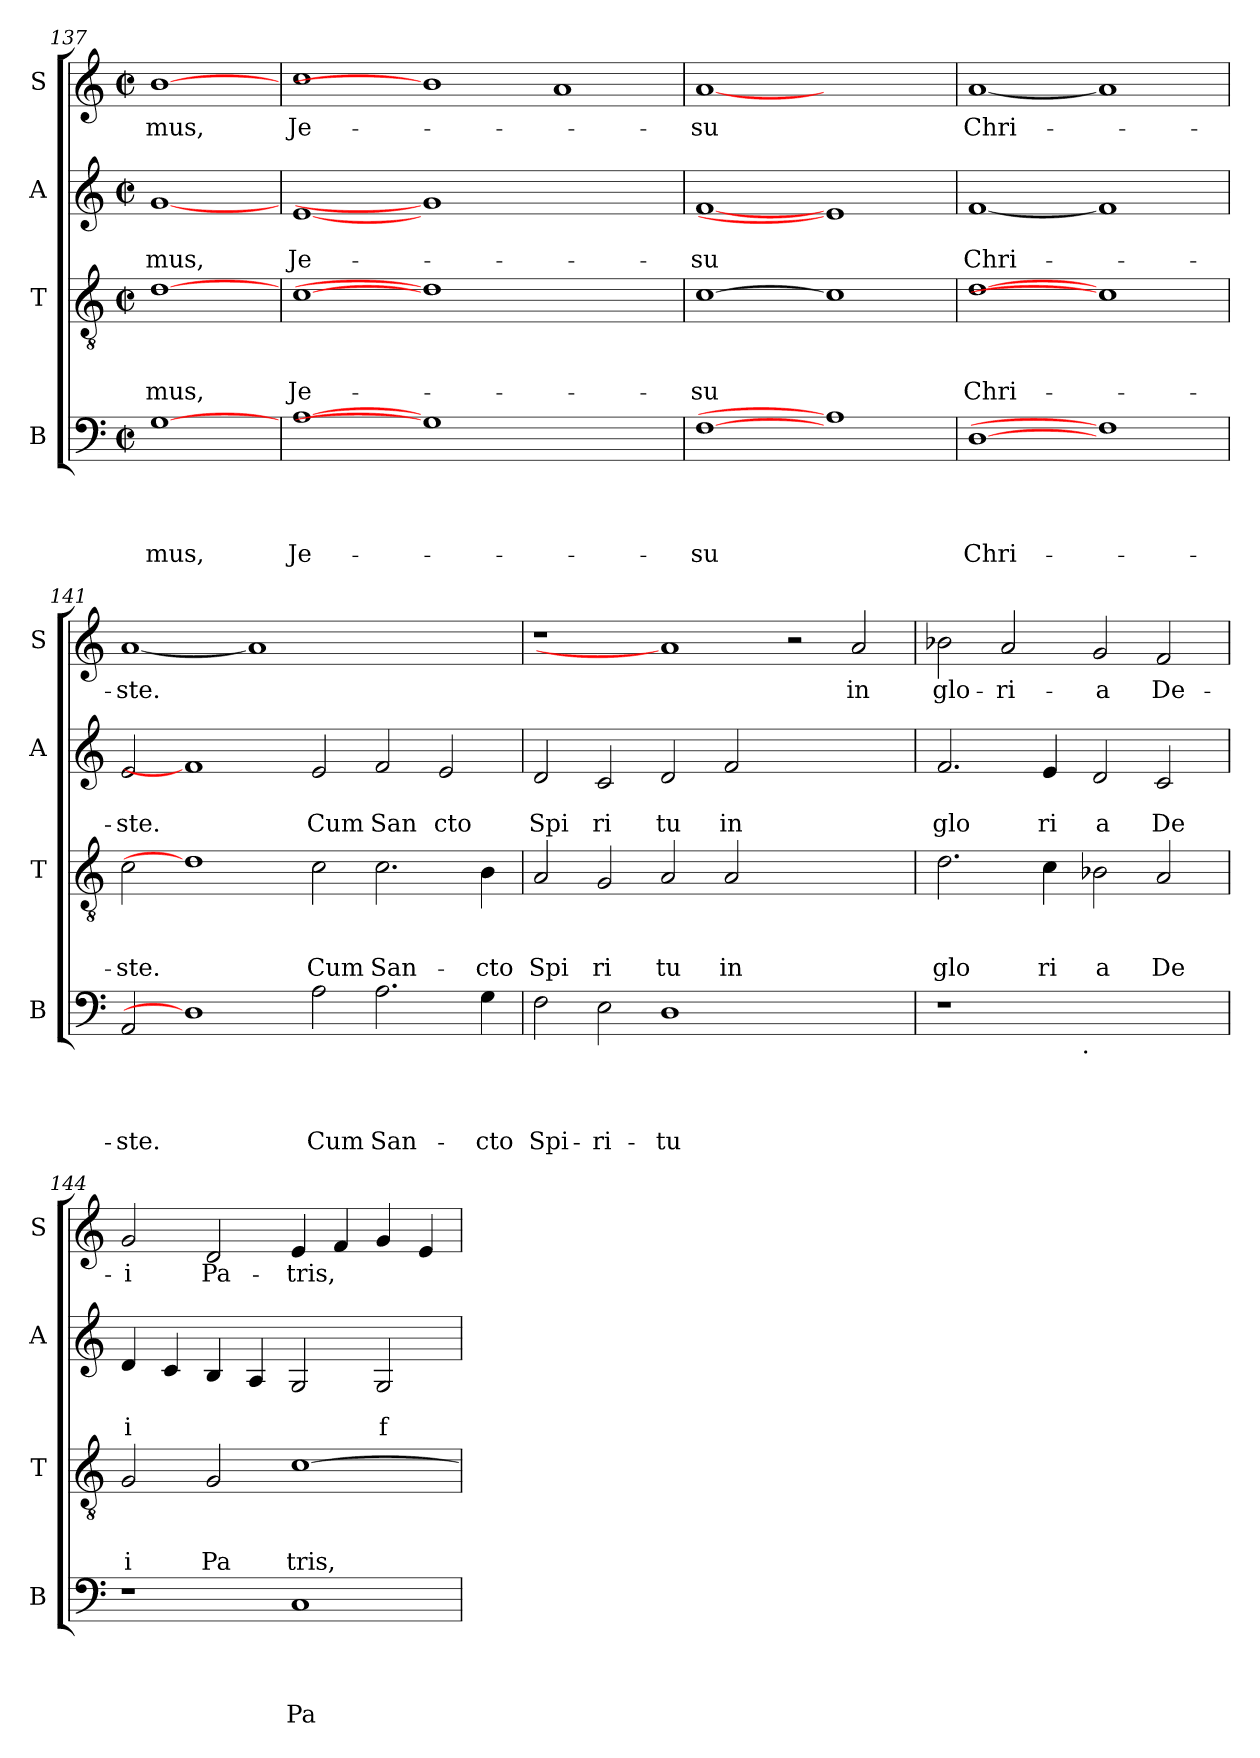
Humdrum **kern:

**kern	**text	**text	**text	**text	**kern	**text	**text	**text	**kern	**text	**text	**kern	**text
*part4	*part4	*part4	*part4	*part4	*part3	*part3	*part3	*part3	*part2	*part2	*part2	*part1	*part1
*staff4	*staff4	*staff4	*staff4	*staff4	*staff3	*staff3	*staff3	*staff3	*staff2	*staff2	*staff2	*staff1	*staff1
*I"B	*	*	*	*	*I"T	*	*	*	*I"A	*	*	*I"S	*
*I'B	*	*	*	*	*I'T	*	*	*	*I'A	*	*	*I'S	*
*clefF4	*	*	*	*	*clefGv2	*	*	*	*clefG2	*	*	*clefG2	*
*k[]	*	*	*	*	*k[]	*	*	*	*k[]	*	*	*k[]	*
*C:	*	*	*	*	*C:	*	*	*	*C:	*	*	*C:	*
*M2/2	*	*	*	*	*M2/2	*	*	*	*M2/2	*	*	*M2/2	*
*met(c|)	*	*	*	*	*met(c|)	*	*	*	*met(c|)	*	*	*met(c|)	*
=137	=137	=137	=137	=137	=137	=137	=137	=137	=137	=137	=137	=137	=137
!	!	!	!	!LO:LY:b	!	!	!	!LO:LY:b	!	!	!LO:LY:b	!	!LO:LY:b
[1G	.	.	.	-mus,	[1d	.	.	-mus,	[1g	.	-mus,	[1b	-mus,
=138	=138	=138	=138	=138	=138	=138	=138	=138	=138	=138	=138	=138	=138
!	!	!	!	!LO:LY:b	!	!	!	!LO:LY:b	!	!	!LO:LY:b	!	!LO:LY:b
[1A	.	.	.	Je-	[1c	.	.	Je-	[1e	.	Je-	1cc	Je-
1G]	.	.	.	.	1d]	.	.	.	1g]	.	.	1b]	.
1ryy	.	.	.	.	1ryy	.	.	.	1ryy	.	.	1a	.
=139	=139	=139	=139	=139	=139	=139	=139	=139	=139	=139	=139	=139	=139
!	!	!	!	!LO:LY:b	!	!	!	!LO:LY:b	!	!	!LO:LY:b	!	!LO:LY:b
[1F	.	.	.	-su	[1c	.	.	-su	[1f	.	-su	[1a	-su
1A]	.	.	.	.	1c]	.	.	.	1e]	.	.	1ryy	.
=140	=140	=140	=140	=140	=140	=140	=140	=140	=140	=140	=140	=140	=140
!	!	!	!	!LO:LY:b	!	!	!	!LO:LY:b	!	!	!LO:LY:b	!	!LO:LY:b
[1D	.	.	.	Chri-	[1d	.	.	Chri-	[1f	.	Chri-	[1a	Chri-
1F]	.	.	.	.	1c]	.	.	.	1f]	.	.	1a]	.
=141	=141	=141	=141	=141	=141	=141	=141	=141	=141	=141	=141	=141	=141
!	!	!	!	!LO:LY:b	!	!	!	!LO:LY:b	!	!	!LO:LY:b	!	!LO:LY:b
2AA/	.	.	.	-ste.	2c\	.	.	-ste.	2e/	.	-ste.	[1a	-ste.
1D]	.	.	.	.	1d]	.	.	.	1f]	.	.	.	.
.	.	.	.	.	.	.	.	.	.	.	.	1a]	.
!	!	!	!	!LO:LY:b	!	!	!	!LO:LY:b	!	!	!LO:LY:b	!	!
2A\	.	.	.	Cum	2c\	.	.	Cum	2e/	.	Cum	.	.
!	!	!	!	!LO:LY:b	!	!	!	!LO:LY:b	!	!	!LO:LY:b	!	!
2.A\	.	.	.	San-	2.c\	.	.	San-	2f/	.	San	1ryy	.
!	!	!	!	!	!	!	!	!	!	!	!LO:LY:b	!	!
.	.	.	.	.	.	.	.	.	2e/	.	cto	.	.
!	!	!	!	!LO:LY:b	!	!	!	!LO:LY:b	!	!	!	!	!
4G\	.	.	.	-cto	4B\	.	.	-cto	.	.	.	.	.
!!LO:LB:g=z
=142	=142	=142	=142	=142	=142	=142	=142	=142	=142	=142	=142	=142	=142
!	!	!	!	!LO:LY:b	!	!	!	!LO:LY:b	!	!	!LO:LY:b	!	!
2F\	.	.	.	Spi-	2A/	.	.	Spi	2d/	.	Spi	1r	.
!	!	!	!	!LO:LY:b	!	!	!	!LO:LY:b	!	!	!LO:LY:b	!	!
2E\	.	.	.	-ri-	2G/	.	.	ri	2c/	.	ri	.	.
!	!	!	!	!LO:LY:b	!	!	!	!LO:LY:b	!	!	!LO:LY:b	!	!
1D	.	.	.	-tu	2A/	.	.	tu	2d/	.	tu	1a]	.
!	!	!	!	!	!	!	!	!LO:LY:b	!	!	!LO:LY:b	!	!
.	.	.	.	.	2A/	.	.	in	2f/	.	in	.	.
1ryy	.	.	.	.	1ryy	.	.	.	1ryy	.	.	2r	.
!	!	!	!	!	!	!	!	!	!	!	!	!	!LO:LY:b
.	.	.	.	.	.	.	.	.	.	.	.	2a/	in
=143	=143	=143	=143	=143	=143	=143	=143	=143	=143	=143	=143	=143	=143
!	!	!	!	!	!	!	!	!LO:LY:b	!	!	!LO:LY:b	!	!LO:LY:b
*^	*	*	*	*	*	*	*	*	*	*	*	*	*
1r	2ryy	.	.	.	.	2.d\	.	.	glo	2.f/	.	glo	2b-X\	glo-
!	!	!	!	!	!	!	!	!	!	!	!	!	!	!LO:LY:b
.	4...ryy	.	.	.	.	.	.	.	.	.	.	.	2a/	-ri-
!	!	!	!	!	!	!	!	!	!LO:LY:b	!	!	!LO:LY:b	!	!
.	.	.	.	.	.	4c\	.	.	ri	4e/	.	ri	.	.
!	!LO:TX:b:t=.	!	!	!	!	!	!	!	!	!	!	!	!	!
.	1ryy	.	.	.	.	.	.	.	.	.	.	.	.	.
!	!	!	!	!	!	!	!	!	!LO:LY:b	!	!	!LO:LY:b	!	!LO:LY:b
1ryy	.	.	.	.	.	2B-X\	.	.	a	2d/	.	a	2g/	-a
!	!	!	!	!	!	!	!	!	!LO:LY:b	!	!	!LO:LY:b	!	!LO:LY:b
.	.	.	.	.	.	2A/	.	.	De	2c/	.	De	2f/	De-
.	32ryy	.	.	.	.	.	.	.	.	.	.	.	.	.
=144	=144	=144	=144	=144	=144	=144	=144	=144	=144	=144	=144	=144	=144	=144
!	!	!	!	!	!	!	!	!	!LO:LY:b	!	!	!LO:LY:b:rj	!	!LO:LY:b
*v	*v	*	*	*	*	*	*	*	*	*	*	*	*	*
1r	.	.	.	.	2G/	.	.	i	4d/	.	i	2g/	-i
.	.	.	.	.	.	.	.	.	4c/	.	.	.	.
!	!	!	!	!	!	!	!	!LO:LY:b	!	!	!	!	!LO:LY:b
.	.	.	.	.	2G/	.	.	Pa	4B/	.	.	2d/	Pa-
.	.	.	.	.	.	.	.	.	4A/	.	.	.	.
!	!	!	!	!LO:LY:b	!	!	!	!LO:LY:b	!	!	!	!	!LO:LY:b
1C	.	.	.	Pa-	[>1c	.	.	tris,	2G/	.	.	4e/	-tris,
.	.	.	.	.	.	.	.	.	.	.	.	4f/	.
!	!	!	!	!	!	!	!	!	!	!	!LO:LY:b	!	!
.	.	.	.	.	.	.	.	.	2G/	.	f	4g/	.
.	.	.	.	.	.	.	.	.	.	.	.	4e/	.
=	=	=	=	=	=	=	=	=	=	=	=	=	=
*-	*-	*-	*-	*-	*-	*-	*-	*-	*-	*-	*-	*-	*-
